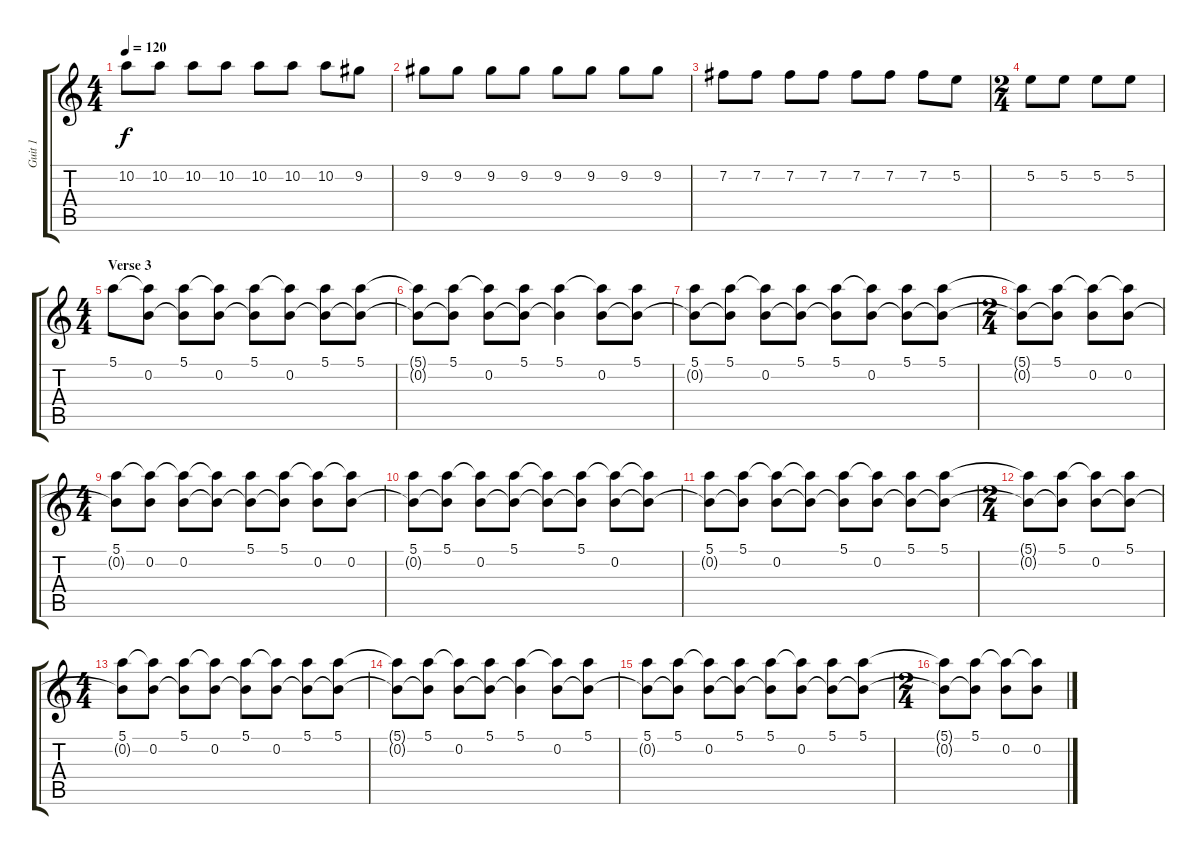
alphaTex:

\track ("Guit 1" "Guit 1") {instrument electricguitarjazz}
\staff {score tabs}
\tuning (E4 B3 G3 D3 A2 E2) {hide}
\ts (4 4)
\tempo 120
\clef g2
\ks c
10.2.8{dy f} 10.2.8 10.2.8 10.2.8 10.2.8 10.2.8 10.2.8 9.2.8 |
9.2.8 9.2.8 9.2.8 9.2.8 9.2.8 9.2.8 9.2.8 9.2.8 |
7.2.8 7.2.8 7.2.8 7.2.8 7.2.8 7.2.8 7.2.8 5.2.8 |
\ts (2 4)
5.2.8 5.2.8 5.2.8 5.2.8 |
\ts (4 4)
\section ("" "Verse 3")
5.1.8 (5.1{t} 0.2).8 (5.1 0.2{t}).8 (5.1{t} 0.2).8 (5.1 0.2{t}).8 (5.1{t} 0.2).8 (5.1 0.2{t}).8 (5.1 0.2{t}).8 |
(5.1{t} 0.2{t}).8 (5.1 0.2{t}).8 (5.1{t} 0.2).8 (5.1 0.2{t}).8 (5.1 0.2{t}).4 (5.1{t} 0.2).8 (5.1 0.2{t}).8 |
(5.1 0.2{t}).8 (5.1 0.2{t}).8 (5.1{t} 0.2).8 (5.1 0.2{t}).8 (5.1 0.2{t}).8 (5.1{t} 0.2).8 (5.1 0.2{t}).8 (5.1 0.2{t}).8 |
\ts (2 4)
(5.1{t} 0.2{t}).8 (5.1 0.2{t}).8 (5.1{t} 0.2).8 (5.1{t} 0.2).8 |
\ts (4 4)
(5.1 0.2{t}).8 (5.1{t} 0.2).8 (5.1{t} 0.2).8 (5.1{t} 0.2{t}).8 (5.1 0.2{t}).8 (5.1 0.2{t}).8 (5.1{t} 0.2).8 (5.1{t} 0.2).8 |
(5.1 0.2{t}).8 (5.1 0.2{t}).8 (5.1{t} 0.2).8 (5.1 0.2{t}).8 (5.1{t} 0.2{t}).8 (5.1 0.2{t}).8 (5.1{t} 0.2).8 (5.1{t} 0.2{t}).8 |
(5.1 0.2{t}).8 (5.1 0.2{t}).8 (5.1{t} 0.2).8 (5.1{t} 0.2{t}).8 (5.1 0.2{t}).8 (5.1{t} 0.2).8 (5.1 0.2{t}).8 (5.1 0.2{t}).8 |
\ts (2 4)
(5.1{t} 0.2{t}).8 (5.1 0.2{t}).8 (5.1{t} 0.2).8 (5.1 0.2{t}).8 |
\ts (4 4)
(5.1 0.2{t}).8 (5.1{t} 0.2).8 (5.1 0.2{t}).8 (5.1{t} 0.2).8 (5.1 0.2{t}).8 (5.1{t} 0.2).8 (5.1 0.2{t}).8 (5.1 0.2{t}).8 |
(5.1{t} 0.2{t}).8 (5.1 0.2{t}).8 (5.1{t} 0.2).8 (5.1 0.2{t}).8 (5.1 0.2{t}).4 (5.1{t} 0.2).8 (5.1 0.2{t}).8 |
(5.1 0.2{t}).8 (5.1 0.2{t}).8 (5.1{t} 0.2).8 (5.1 0.2{t}).8 (5.1 0.2{t}).8 (5.1{t} 0.2).8 (5.1 0.2{t}).8 (5.1 0.2{t}).8 |
\ts (2 4)
(5.1{t} 0.2{t}).8 (5.1 0.2{t}).8 (5.1{t} 0.2).8 (5.1{t} 0.2).8
